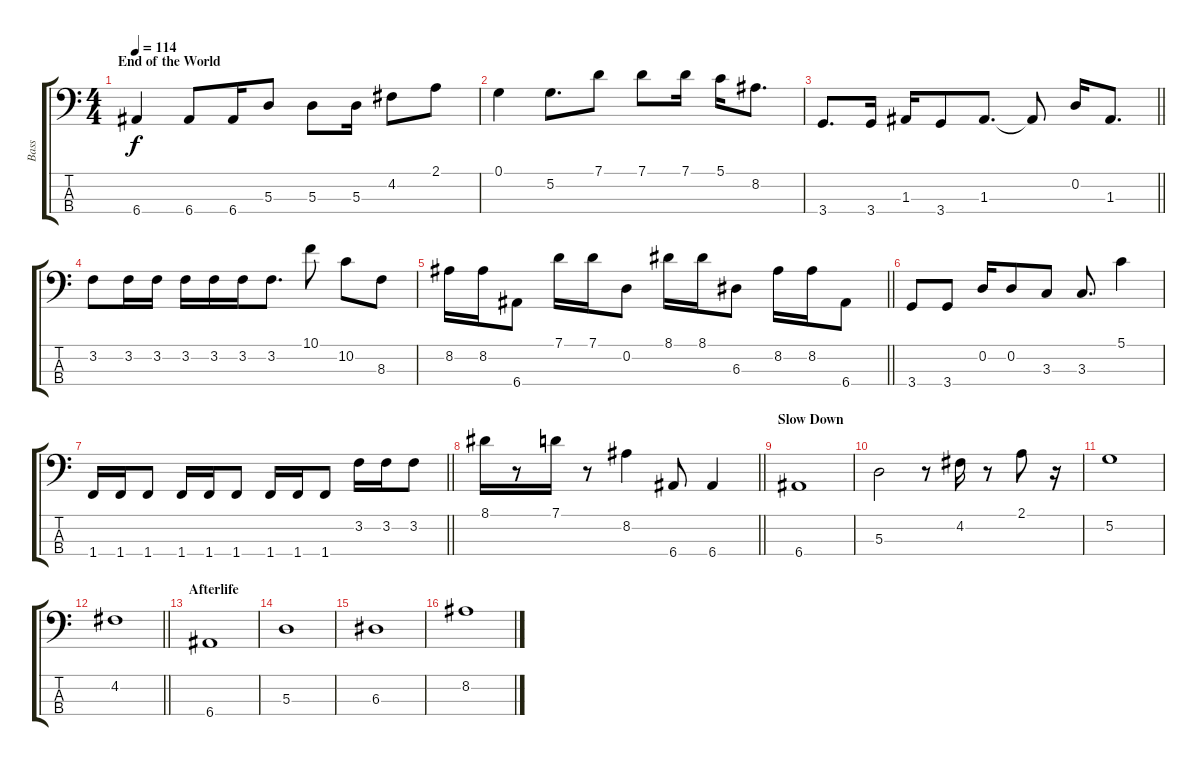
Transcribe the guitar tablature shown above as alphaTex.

\track ("Bass" "Bass") {instrument electricbassfinger}
\staff {score tabs}
\tuning (G2 D2 A1 E1) {hide}
\ts (4 4)
\section ("" "End of the World")
\tempo 114
\clef f4
\ks c
6.4.4{dy f} 6.4.8 6.4.16 5.3.8 5.3.8 5.3.16 4.2.8 2.1.8 |
0.1.4 5.2.8{d} 7.1.8 7.1.8 7.1.16 5.1.16 8.2.8{d} |
\barLineRight lightlight
3.4.8{d} 3.4.16 1.3.16 3.4.8 1.3.8{d} 1.3{t}.8 0.2.16 1.3.8{d} |
3.2.8 3.2.16 3.2.16 3.2.16 3.2.16 3.2.16 3.2.8{d} 10.1.8 10.2.8 8.3.8 |
\barLineRight lightlight
8.2.16 8.2.16 6.4.8 7.1.16 7.1.16 0.2.8 8.1.16 8.1.16 6.3.8 8.2.16 8.2.16 6.4.8 |
3.4.8 3.4.8 0.2.16 0.2.8 3.3.8 3.3.8{d} 5.1.4 |
\barLineRight lightlight
1.4.16 1.4.16 1.4.8 1.4.16 1.4.16 1.4.8 1.4.16 1.4.16 1.4.8 3.2.16 3.2.16 3.2.8 |
\barLineRight lightlight
8.1.16 r.8 7.1.16 r.8 8.2.4 6.4.8 6.4.4 |
\section ("" "Slow Down")
6.4.1 |
5.3.2 r.8 4.2.16 r.8 2.1.8 r.16 |
5.2.1 |
\barLineRight lightlight
4.2.1 |
\section ("" "Afterlife")
6.4.1 |
5.3.1 |
6.3.1 |
8.2.1
